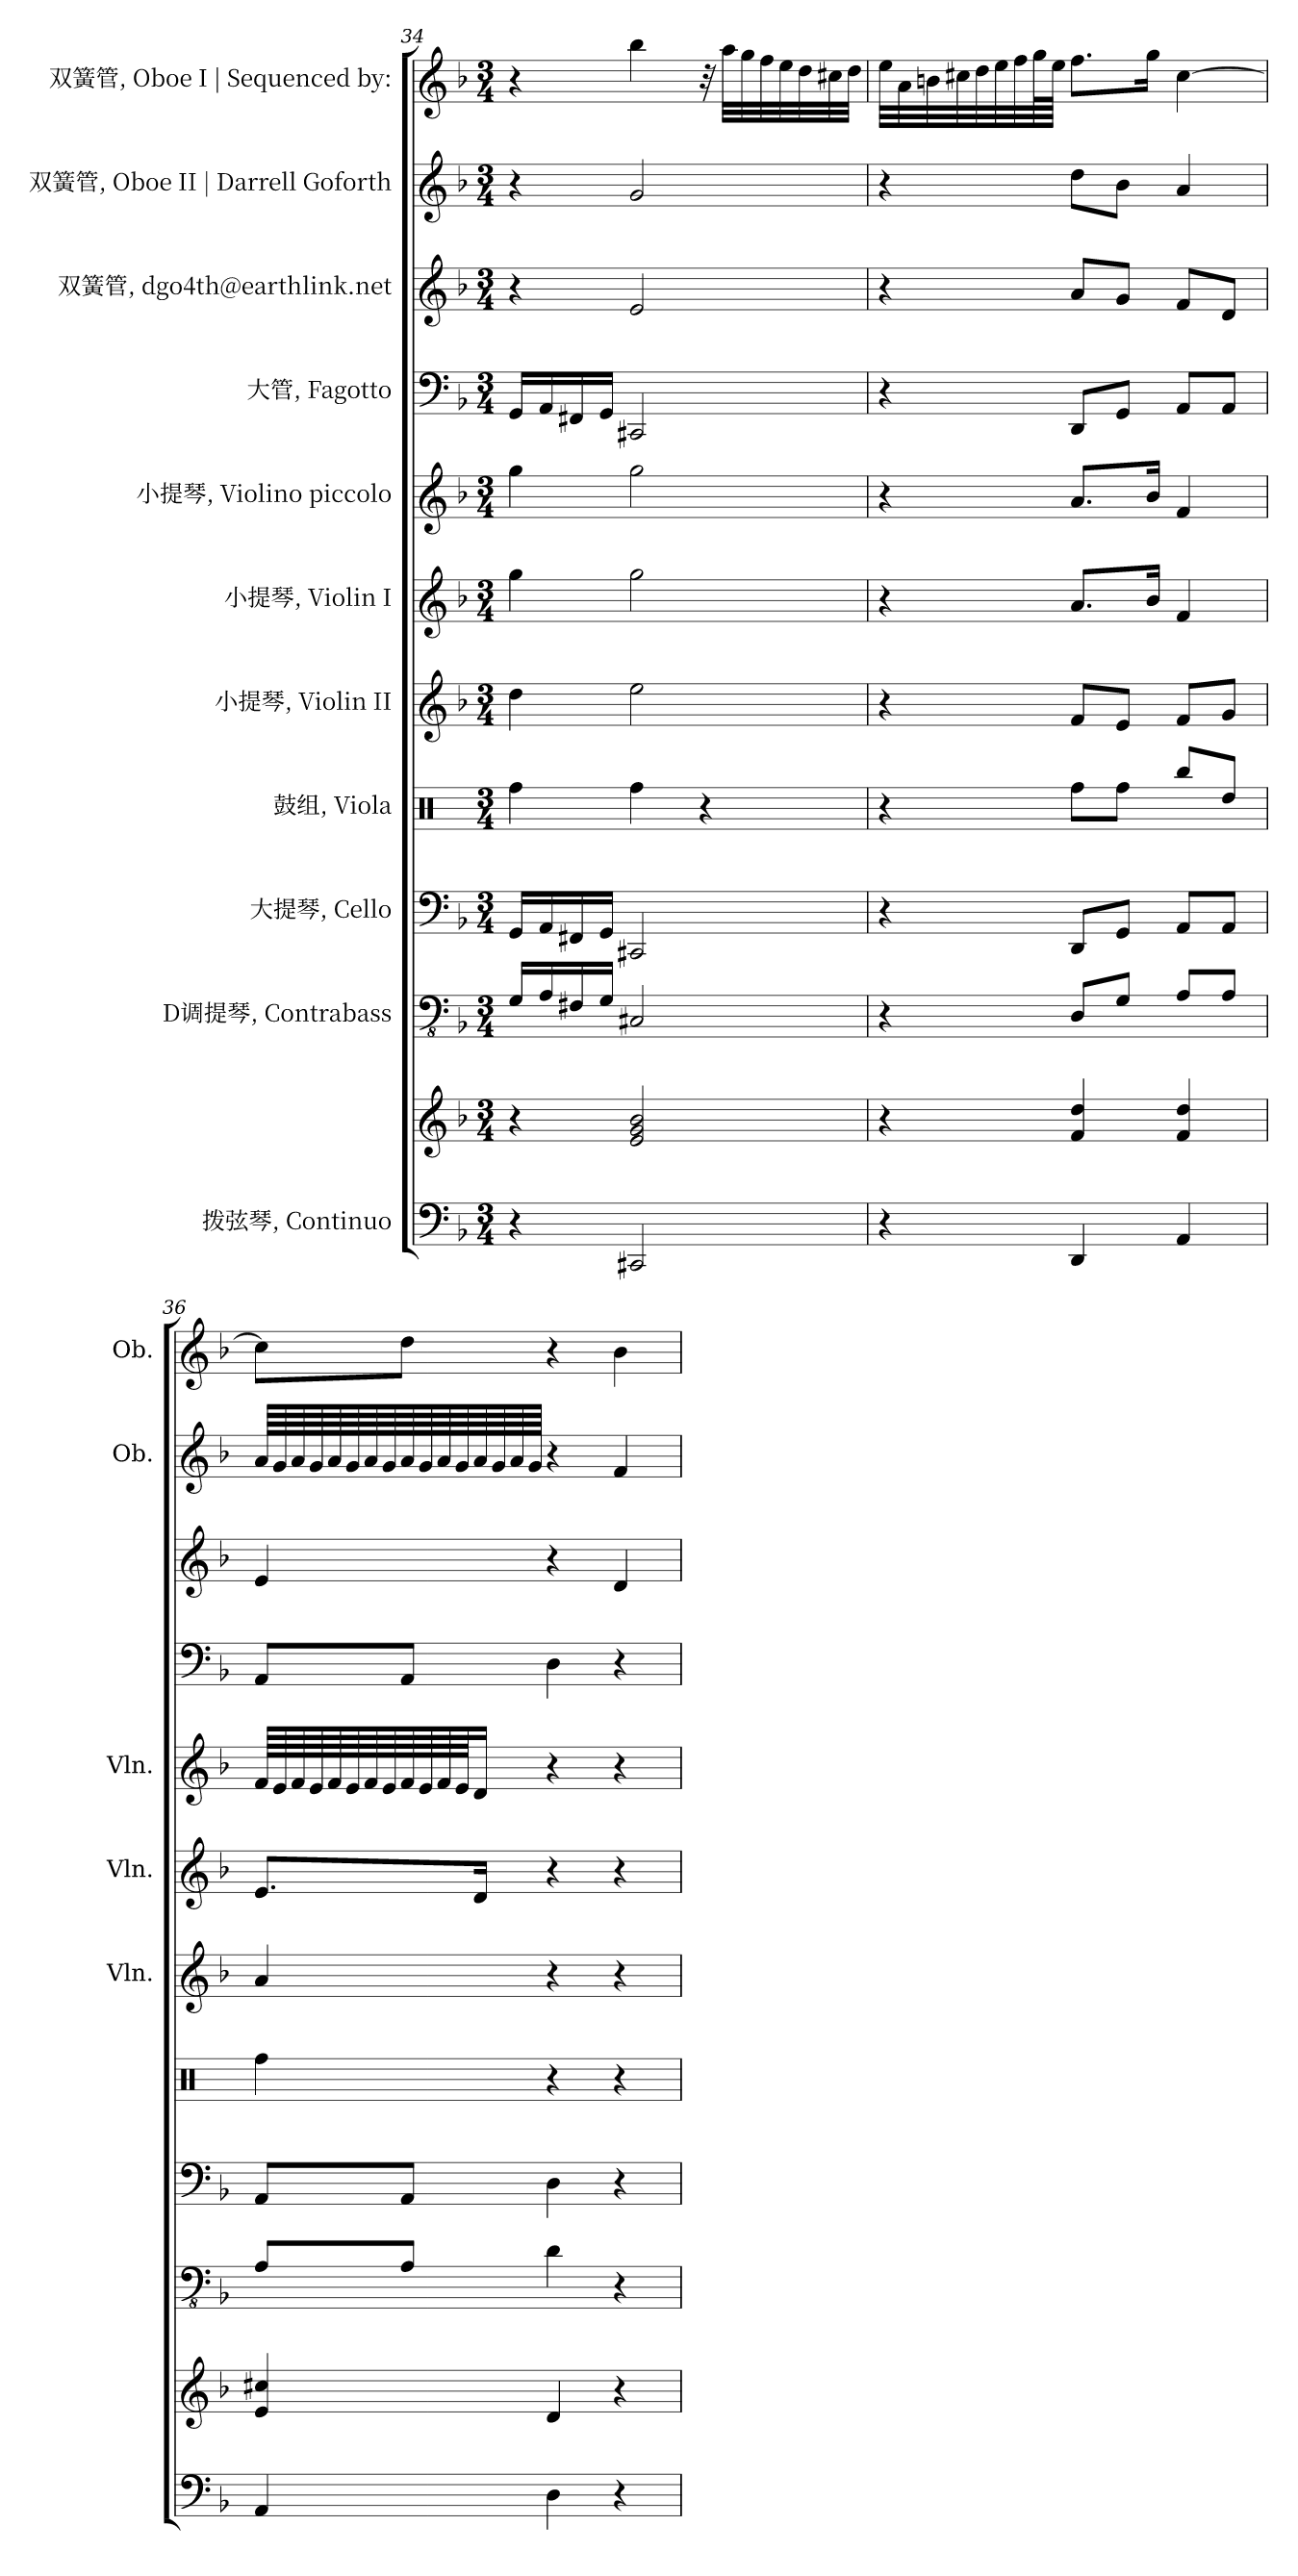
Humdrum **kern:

**kern	**kern	**kern	**kern	**kern	**kern	**kern	**kern	**kern	**kern	**kern	**kern
*part11	*part11	*part10	*part9	*part8	*part7	*part6	*part5	*part4	*part3	*part2	*part1
*staff12	*staff11	*staff10	*staff9	*staff8	*staff7	*staff6	*staff5	*staff4	*staff3	*staff2	*staff1
*I"拨弦琴, Continuo	*	*I"D调提琴, Contrabass	*I"大提琴, Cello	*I"鼓组, Viola	*I"小提琴, Violin II	*I"小提琴, Violin I	*I"小提琴, Violino piccolo	*I"大管, Fagotto	*I"双簧管, dgo4th@earthlink.net	*I"双簧管, Oboe II | Darrell Goforth	*I"双簧管, Oboe I | Sequenced by:
*	*	*	*	*	*I'Vln.	*I'Vln.	*I'Vln.	*	*	*I'Ob.	*I'Ob.
!!LO:PB:g=z
*clefF4	*clefG2	*clefFv4	*clefF4	*clefX	*clefG2	*clefG2	*clefG2	*clefF4	*clefG2	*clefG2	*clefG2
*	*	*ITrd7c12	*	*	*	*	*	*	*	*	*
*k[b-]	*k[b-]	*k[b-]	*k[b-]	*k[]	*k[b-]	*k[b-]	*k[b-]	*k[b-]	*k[b-]	*k[b-]	*k[b-]
*M3/4	*M3/4	*M3/4	*M3/4	*M3/4	*M3/4	*M3/4	*M3/4	*M3/4	*M3/4	*M3/4	*M3/4
=34	=34	=34	=34	=34	=34	=34	=34	=34	=34	=34	=34
4r	4r	16GGG/LL	16GG/LL	4Rff\	4dd\	4gg\	4gg\	16GG/LL	4r	4r	4r
.	.	16AAA/	16AA/	.	.	.	.	16AA/	.	.	.
.	.	16FFF#X/	16FF#X/	.	.	.	.	16FF#X/	.	.	.
.	.	16GGG/JJ	16GG/JJ	.	.	.	.	16GG/JJ	.	.	.
2CC#X/	2e/ 2g/ 2b-/	2CCC#X/	2CC#X/	4Rff\	2ee\	2gg\	2gg\	2CC#X/	2e/	2g/	4bb-\
.	.	.	.	4r	.	.	.	.	.	.	32r
.	.	.	.	.	.	.	.	.	.	.	32aa\LLL
.	.	.	.	.	.	.	.	.	.	.	32gg\
.	.	.	.	.	.	.	.	.	.	.	32ff\
.	.	.	.	.	.	.	.	.	.	.	32ee\
.	.	.	.	.	.	.	.	.	.	.	32dd\
.	.	.	.	.	.	.	.	.	.	.	32cc#X\
.	.	.	.	.	.	.	.	.	.	.	32dd\JJJ
=35	=35	=35	=35	=35	=35	=35	=35	=35	=35	=35	=35
4r	4r	4r	4r	4r	4r	4r	4r	4r	4r	4r	32ee\LLL
.	.	.	.	.	.	.	.	.	.	.	32a\
.	.	.	.	.	.	.	.	.	.	.	32bn\
.	.	.	.	.	.	.	.	.	.	.	32cc#X\
.	.	.	.	.	.	.	.	.	.	.	32dd\
.	.	.	.	.	.	.	.	.	.	.	32ee\
.	.	.	.	.	.	.	.	.	.	.	32ff\
.	.	.	.	.	.	.	.	.	.	.	64gg\L
.	.	.	.	.	.	.	.	.	.	.	64ee\JJJJ
4DD/	4f/ 4dd/	8DDD/L	8DD/L	8Rff\L	8f/L	8.a/L	8.a/L	8DD/L	8a/L	8dd\L	8.ff\L
.	.	8GGG/J	8GG/J	8Rff\J	8e/J	.	.	8GG/J	8g/J	8b-\J	.
.	.	.	.	.	.	16b-/Jk	16b-/Jk	.	.	.	16gg\Jk
4AA/	4f/ 4dd/	8AAA/L	8AA/L	8Rbb/L	8f/L	4f/	4f/	8AA/L	8f/L	4a/	[4cc#\
.	.	8AAA/J	8AA/J	8Rdd/J	8g/J	.	.	8AA/J	8d/J	.	.
!!LO:PB:g=z
=36	=36	=36	=36	=36	=36	=36	=36	=36	=36	=36	=36
4AA/	4e/ 4cc#X/	8AAA/L	8AA/L	4Rff\	4a/	8.e/L	64f/LLLL	8AA/L	4e/	64a/LLLL	8cc#\L]
.	.	.	.	.	.	.	64e/	.	.	64g/	.
.	.	.	.	.	.	.	64f/	.	.	64a/	.
.	.	.	.	.	.	.	64e/	.	.	64g/	.
.	.	.	.	.	.	.	64f/	.	.	64a/	.
.	.	.	.	.	.	.	64e/	.	.	64g/	.
.	.	.	.	.	.	.	64f/	.	.	64a/	.
.	.	.	.	.	.	.	64e/	.	.	64g/	.
.	.	8AAA/J	8AA/J	.	.	.	64f/	8AA/J	.	64a/	8dd\J
.	.	.	.	.	.	.	64e/	.	.	64g/	.
.	.	.	.	.	.	.	64f/	.	.	64a/	.
.	.	.	.	.	.	.	64e/JJ	.	.	64g/	.
.	.	.	.	.	.	16d/Jk	16d/JJ	.	.	64a/	.
.	.	.	.	.	.	.	.	.	.	64g/	.
.	.	.	.	.	.	.	.	.	.	64a/	.
.	.	.	.	.	.	.	.	.	.	64g/JJJJ	.
4D\	4d/	4DD\	4D\	4r	4r	4r	4r	4D\	4r	4r	4r
4r	4r	4r	4r	4r	4r	4r	4r	4r	4d/	4f/	4b-\
=	=	=	=	=	=	=	=	=	=	=	=
*-	*-	*-	*-	*-	*-	*-	*-	*-	*-	*-	*-
